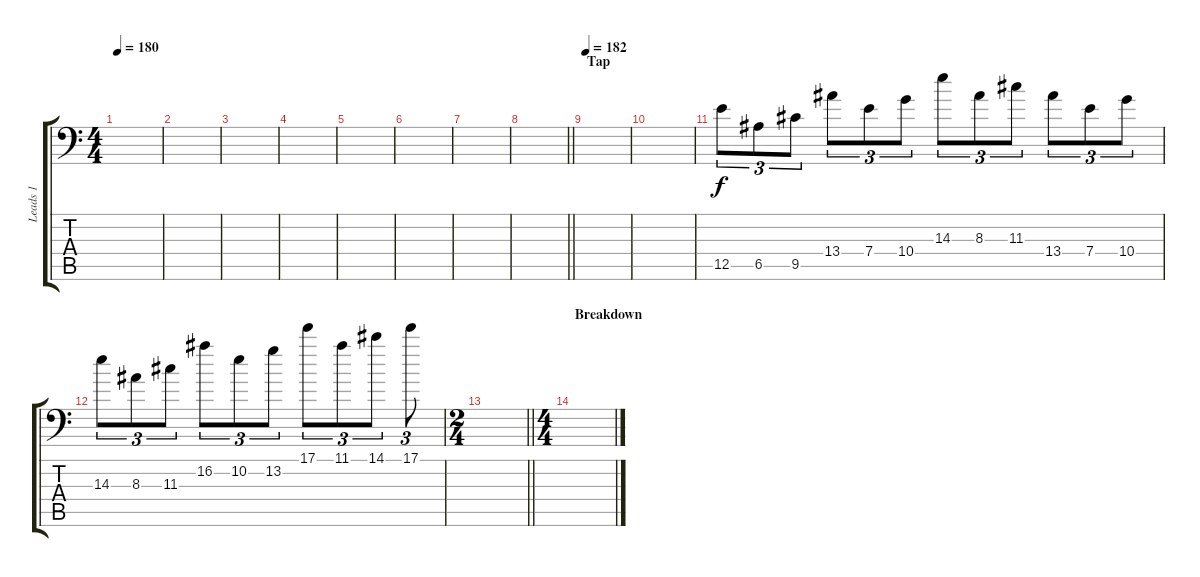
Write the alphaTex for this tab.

\track ("Leads 1" "Leads 1") {instrument overdrivenguitar}
\staff {score tabs}
\tuning (B3 Gb3 D3 A2 E2 A1) {hide}
\ts (4 4)
\tempo 180
\clef f4
\ks c
|
|
|
|
|
|
|
\barLineRight lightlight
|
\section ("" "Tap")
\tempo 182
|
|
12.5.8{tu (3 2) volume 10} 6.5.8{tu (3 2)} 9.5.8{tu (3 2)} 13.4.8{tu (3 2)} 7.4.8{tu (3 2)} 10.4.8{tu (3 2)} 14.3.8{tu (3 2)} 8.3.8{tu (3 2)} 11.3.8{tu (3 2)} 13.4.8{tu (3 2)} 7.4.8{tu (3 2)} 10.4.8{tu (3 2)} |
14.3.8{tu (3 2)} 8.3.8{tu (3 2)} 11.3.8{tu (3 2)} 16.2.8{tu (3 2)} 10.2.8{tu (3 2)} 13.2.8{tu (3 2)} 17.1.8{tu (3 2)} 11.1.8{tu (3 2)} 14.1.8{tu (3 2)} 17.1.8{tu (3 2)} |
\ts (2 4)
\barLineRight lightlight
|
\ts (4 4)
\section ("" "Breakdown")
